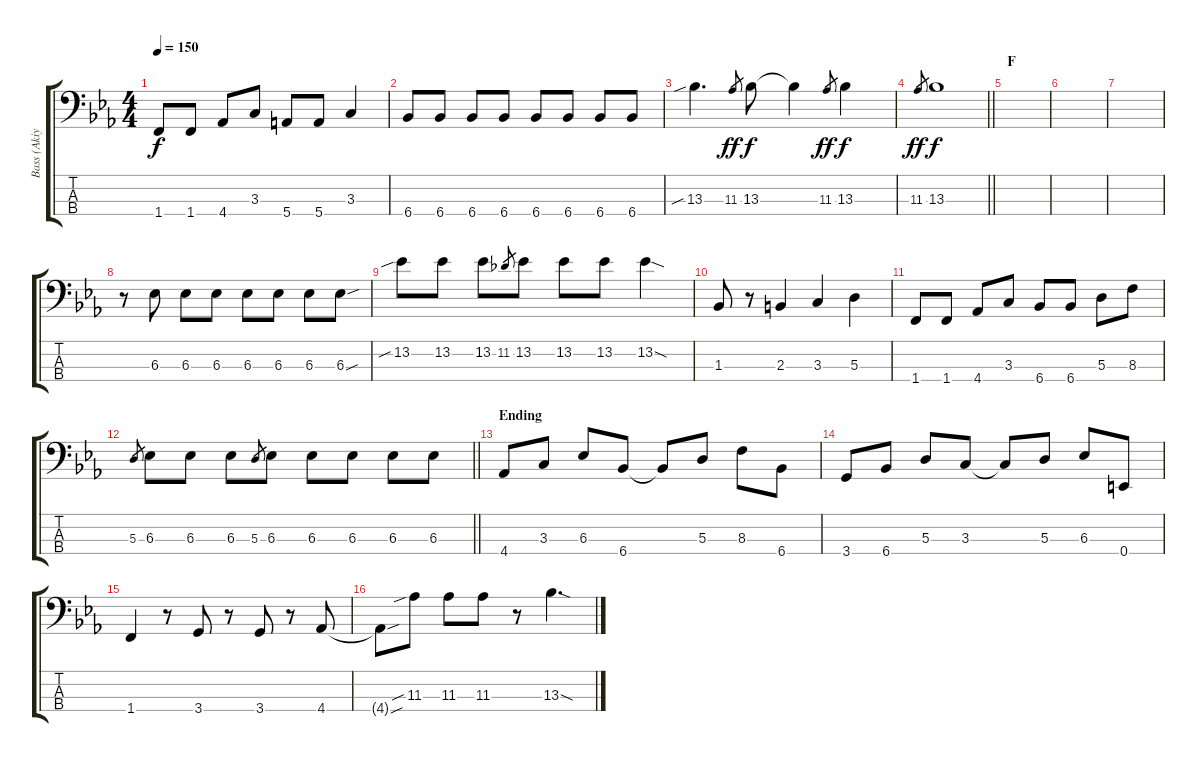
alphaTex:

\track ("Bass (Akiyama Mio)" "Bass (Akiy") {instrument electricbassfinger}
\staff {score tabs}
\tuning (G2 D2 A1 E1) {hide}
\ts (4 4)
\tempo 150
\clef f4
\ks eb
1.4.8{dy f} 1.4.8 4.4.8 3.3.8 5.4.8 5.4.8 3.3.4 |
6.4.8 6.4.8 6.4.8 6.4.8 6.4.8 6.4.8 6.4.8 6.4.8 |
13.3{sib}.4{d} 11.3.8{gr dy ff} 13.3.8{dy f} 13.3{t}.4 11.3.8{gr dy ff} 13.3.4{dy f} |
\barLineRight lightlight
11.3.8{gr dy ff} 13.3.1{dy f} |
\section ("" "F")
|
|
|
r.8 6.3.8 6.3.8 6.3.8 6.3.8 6.3.8 6.3.8 6.3{sou}.8 |
13.2{sib}.8 13.2.8 13.2.8 11.2.8{gr} 13.2.8 13.2.8 13.2.8 13.2{sod}.4 |
1.3.8 r.8 2.3.4 3.3.4 5.3.4 |
1.4.8 1.4.8 4.4.8 3.3.8 6.4.8 6.4.8 5.3.8 8.3.8 |
\barLineRight lightlight
5.3.8{gr} 6.3.8 6.3.8 6.3.8 5.3.8{gr} 6.3.8 6.3.8 6.3.8 6.3.8 6.3.8 |
\section ("" "Ending")
4.4.8 3.3.8 6.3.8 6.4.8 6.4{t}.8 5.3.8 8.3.8 6.4.8 |
3.4.8 6.4.8 5.3.8 3.3.8 3.3{t}.8 5.3.8 6.3.8 0.4.8 |
1.4.4 r.8 3.4.8 r.8 3.4.8 r.8 4.4.8 |
4.4{sou t}.8 11.3{sib}.8 11.3.8 11.3.8 r.8 13.3{sod}.4{d}
